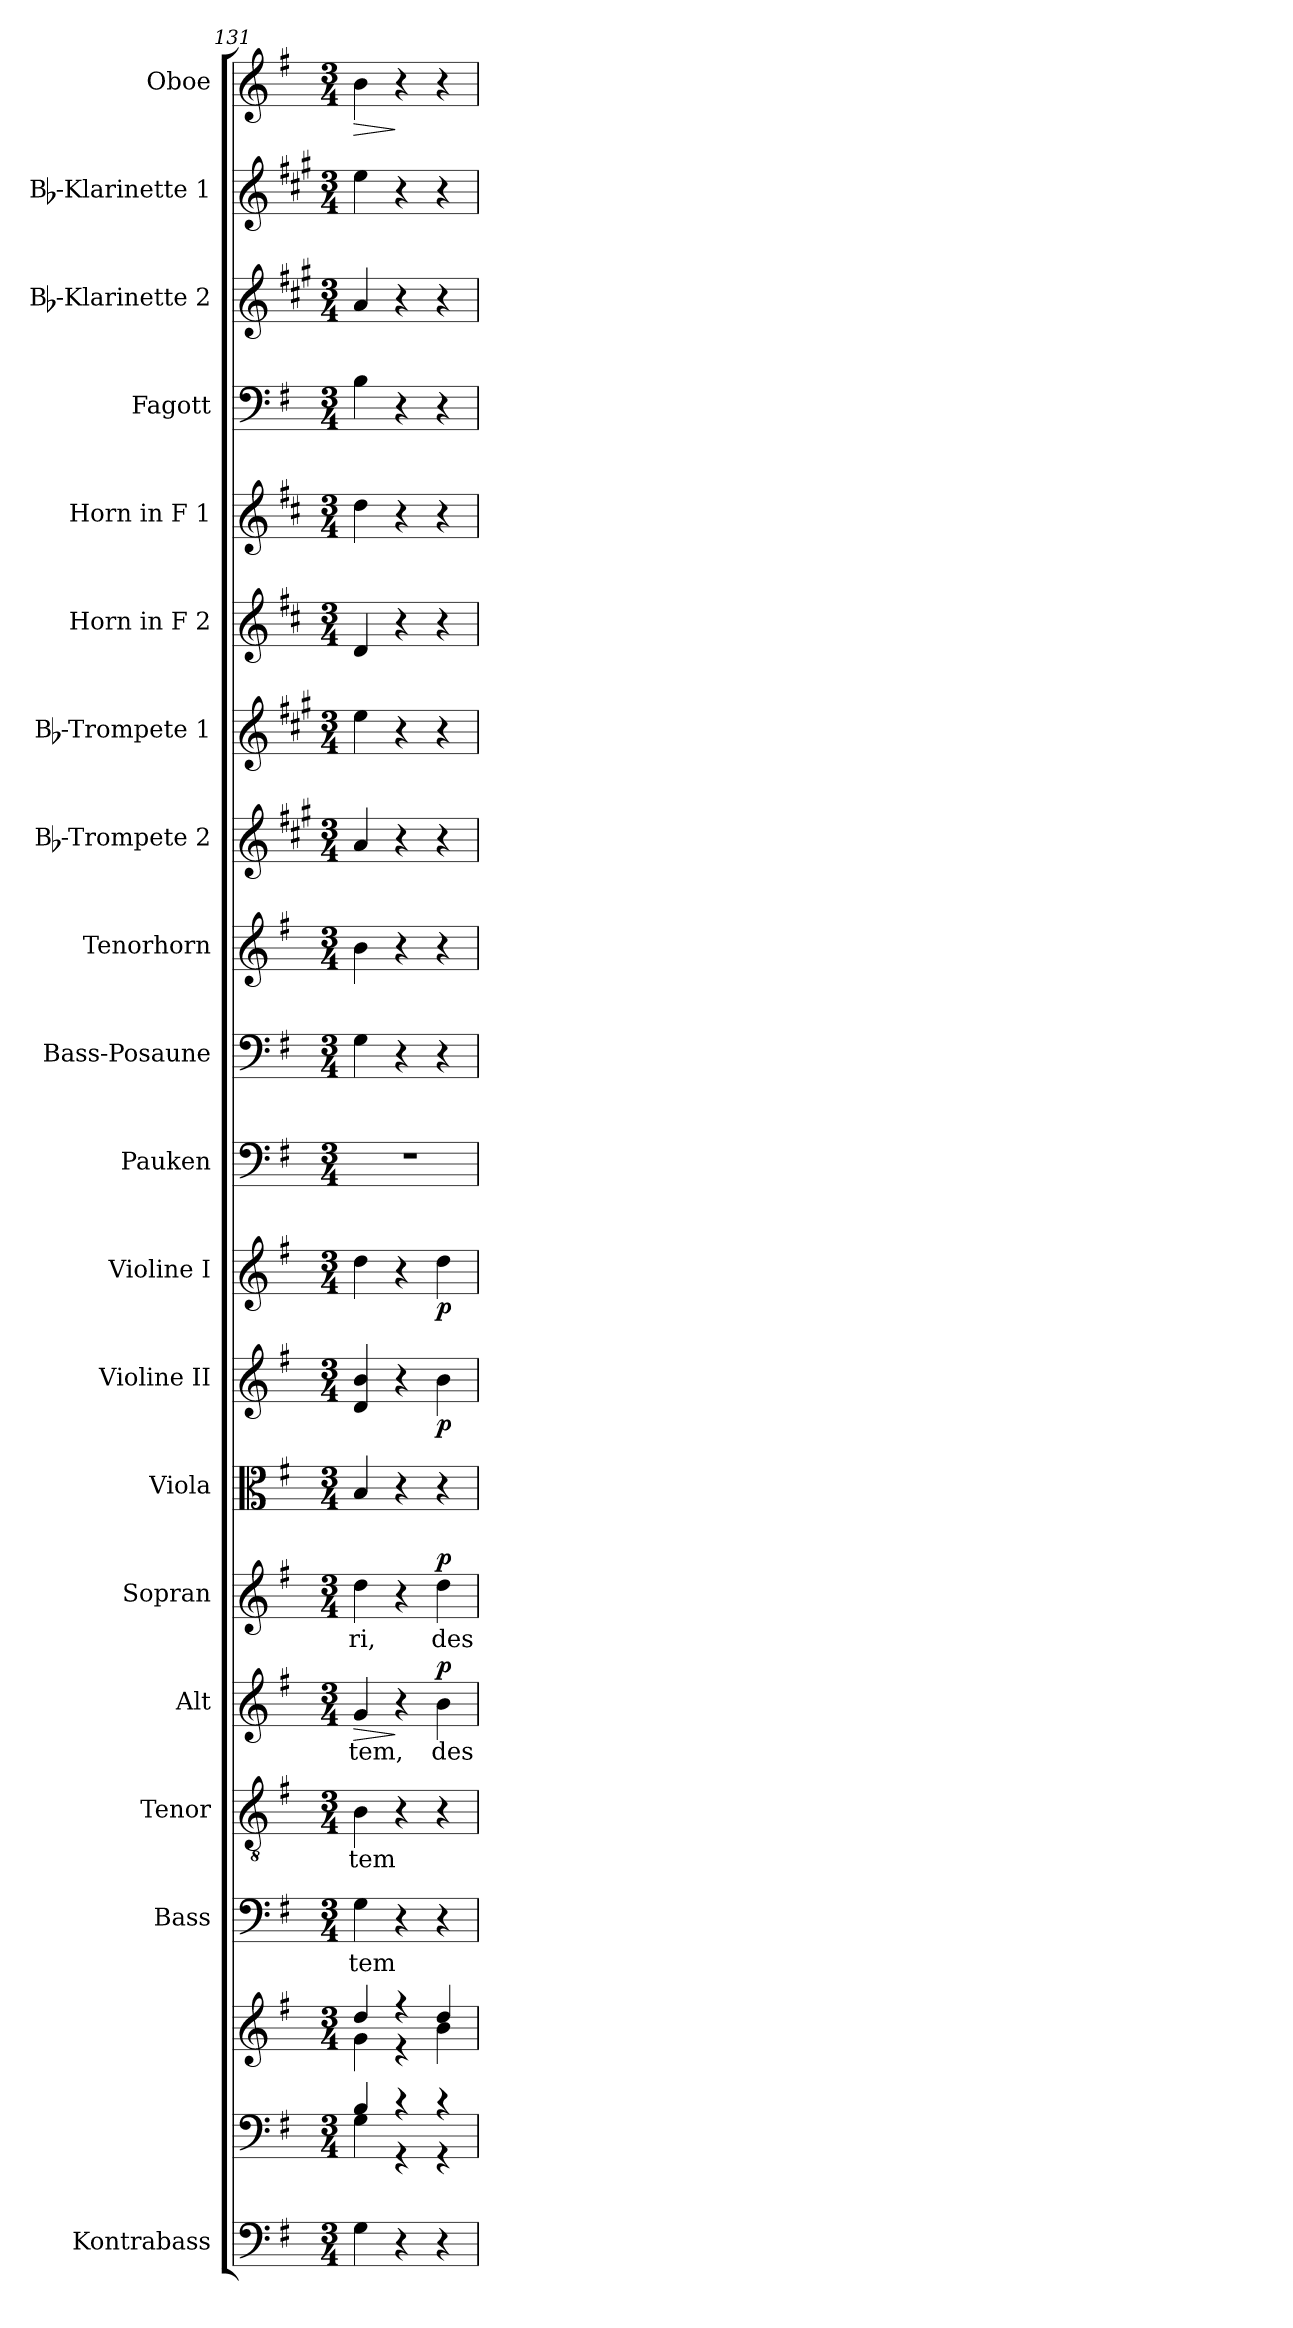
**kern	**kern	**kern	**kern	**text	**kern	**text	**kern	**text	**dynam	**kern	**text	**dynam	**kern	**kern	**dynam	**kern	**dynam	**kern	**kern	**kern	**kern	**kern	**kern	**kern	**kern	**kern	**kern	**kern	**dynam
*part20	*part19	*part19	*part18	*part18	*part17	*part17	*part16	*part16	*part16	*part15	*part15	*part15	*part14	*part13	*part13	*part12	*part12	*part11	*part10	*part9	*part8	*part7	*part6	*part5	*part4	*part3	*part2	*part1	*part1
*staff21	*staff20	*staff19	*staff18	*staff18	*staff17	*staff17	*staff16	*staff16	*staff16	*staff15	*staff15	*staff15	*staff14	*staff13	*staff13	*staff12	*staff12	*staff11	*staff10	*staff9	*staff8	*staff7	*staff6	*staff5	*staff4	*staff3	*staff2	*staff1	*staff1
*I"Kontrabass	*	*	*I"Bass	*	*I"Tenor	*	*I"Alt	*	*	*I"Sopran	*	*	*I"Viola	*I"Violine II	*	*I"Violine I	*	*I"Pauken	*I"Bass-Posaune	*I"Tenorhorn	*I"Bb-Trompete 2	*I"Bb-Trompete 1	*I"Horn in F 2	*I"Horn in F 1	*I"Fagott	*I"Bb-Klarinette 2	*I"Bb-Klarinette 1	*I"Oboe	*
*I'Kb.	*	*	*I'B.	*	*I'T.	*	*I'A.	*	*	*I'S.	*	*	*I'Vla.	*I'Vl. II	*	*I'Vl. I	*	*I'Pk.	*I'B. Pos.	*I'T. Hrn.	*I'Bb Trp. 2	*I'Bb Trp. 1	*	*	*I'Fg.	*I'Bb Kl. 2	*I'Bb Kl. 1	*I'Ob.	*
*clefF4	*clefF4	*clefG2	*clefF4	*	*clefGv2	*	*clefG2	*	*	*clefG2	*	*	*clefC3	*clefG2	*	*clefG2	*	*clefF4	*clefF4	*clefG2	*clefG2	*clefG2	*clefG2	*clefG2	*clefF4	*clefG2	*clefG2	*clefG2	*
*ITrd7c12	*	*	*	*	*	*	*	*	*	*	*	*	*	*	*	*	*	*	*	*ITrd8c14	*ITrd1c2	*ITrd1c2	*ITrd4c7	*ITrd4c7	*	*ITrd1c2	*ITrd1c2	*	*
*k[f#]	*k[f#]	*k[f#]	*k[f#]	*	*k[f#]	*	*k[f#]	*	*	*k[f#]	*	*	*k[f#]	*k[f#]	*	*k[f#]	*	*k[f#]	*k[f#]	*k[f#]	*k[f#]	*k[f#]	*k[f#]	*k[f#]	*k[f#]	*k[f#]	*k[f#]	*k[f#]	*
*G:	*G:	*G:	*G:	*	*G:	*	*G:	*	*	*G:	*	*	*G:	*G:	*	*G:	*	*G:	*G:	*G:	*G:	*G:	*G:	*G:	*G:	*G:	*G:	*G:	*
*M3/4	*M3/4	*M3/4	*M3/4	*	*M3/4	*	*M3/4	*	*	*M3/4	*	*	*M3/4	*M3/4	*	*M3/4	*	*M3/4	*M3/4	*M3/4	*M3/4	*M3/4	*M3/4	*M3/4	*M3/4	*M3/4	*M3/4	*M3/4	*
=131	=131	=131	=131	=131	=131	=131	=131	=131	=131	=131	=131	=131	=131	=131	=131	=131	=131	=131	=131	=131	=131	=131	=131	=131	=131	=131	=131	=131	=131
*	*^	*^	*	*	*	*	*	*	*	*	*	*	*	*	*	*	*	*	*	*	*	*	*	*	*	*	*	*	*
!	!	!	!	!	!	!LO:LY:b	!	!LO:LY:b	!	!LO:LY:b	!LO:HP:b	!	!LO:LY:b	!	!	!	!	!	!	!	!	!	!	!	!	!	!	!	!	!	!LO:HP:b
4GG\	4B/	4G\	4dd/	4g\	4G\	-tem	4B\	-tem	4g/	-tem,	>	4dd\	-ri,	.	4B/	4d/ 4b/	.	4dd\	.	2.r	4G\	4B\	4g/	4dd\	4G/	4g\	4B\	4g/	4dd\	4b\	>
4r	4r	4r	4r	4r	4r	.	4r	.	4r	.	]	4r	.	.	4r	4r	.	4r	.	.	4r	4r	4r	4r	4r	4r	4r	4r	4r	4r	]
!	!	!	!	!	!	!	!	!	!	!LO:LY:b	!LO:DY:a	!	!LO:LY:b	!LO:DY:a	!	!	!LO:DY:b	!	!LO:DY:b	!	!	!	!	!	!	!	!	!	!	!	!
4r	4r	4r	4dd/	4b\	4r	.	4r	.	4b\	des-	p	4dd\	des-	p	4r	4b\	p	4dd\	p	.	4r	4r	4r	4r	4r	4r	4r	4r	4r	4r	.
*	*v	*v	*	*	*	*	*	*	*	*	*	*	*	*	*	*	*	*	*	*	*	*	*	*	*	*	*	*	*	*	*
*	*	*v	*v	*	*	*	*	*	*	*	*	*	*	*	*	*	*	*	*	*	*	*	*	*	*	*	*	*	*	*
=	=	=	=	=	=	=	=	=	=	=	=	=	=	=	=	=	=	=	=	=	=	=	=	=	=	=	=	=	=
*-	*-	*-	*-	*-	*-	*-	*-	*-	*-	*-	*-	*-	*-	*-	*-	*-	*-	*-	*-	*-	*-	*-	*-	*-	*-	*-	*-	*-	*-
